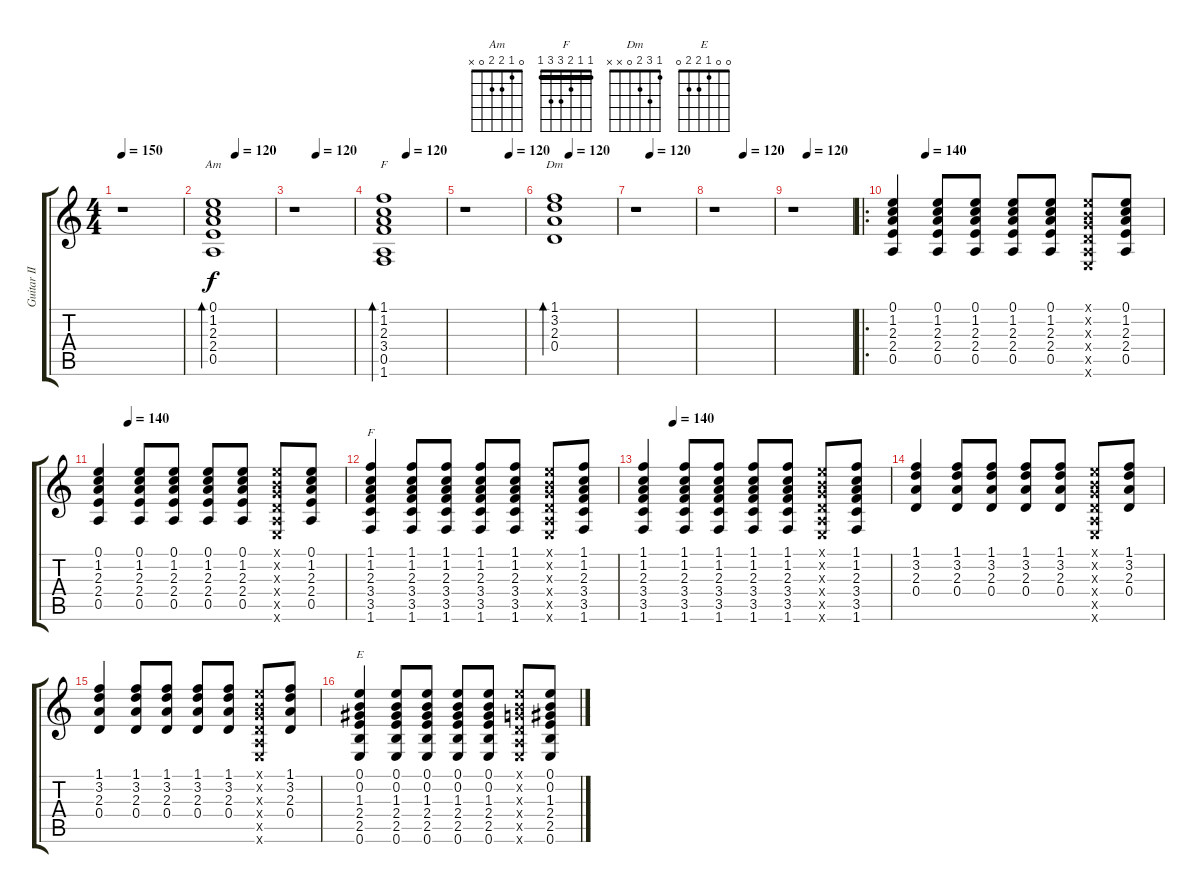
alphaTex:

\track ("Guitar II" "Guitar II") {instrument acousticguitarnylon}
\staff {score tabs}
\tuning (E4 B3 G3 D3 A2 E2) {hide}
\chord ("Am" 0 1 2 2 0 x)
\chord ("F" 1 1 2 3 0 1) {barre 1}
\chord ("Dm" 1 3 2 0 x x)
\chord ("F" 1 1 2 3 3 1) {barre 1}
\chord ("E" 0 0 1 2 2 0)
\ts (4 4)
\tempo 150
\tempo 120
\tempo 150
\clef g2
\ks c
r.1{dy f instrument acousticguitarnylon} |
\tempo (120 0.375)
(0.1 1.2 2.3 2.4 0.5).1{bd 240 ch "Am"} |
\tempo (120 0.375)
r.1 |
\tempo (120 0.375)
(1.1 1.2 2.3 3.4 0.5 1.6).1{bd 240 ch "F"} |
\tempo (120 0.75)
r.1 |
\tempo (120 0.25)
(1.1 3.2 2.3 0.4).1{bd 240 ch "Dm"} |
\tempo (120 0.25)
r.1 |
\tempo (120 0.5)
r.1 |
\tempo (120 0.25)
r.1 |
\ro
\tempo (140 0.125)
(0.1 1.2 2.3 2.4 0.5).4 (0.1 1.2 2.3 2.4 0.5).8 (0.1 1.2 2.3 2.4 0.5).8 (0.1 1.2 2.3 2.4 0.5).8 (0.1 1.2 2.3 2.4 0.5).8 (0.1{x} 0.2{x} 0.3{x} 0.4{x} 0.5{x} 0.6{x}).8 (0.1 1.2 2.3 2.4 0.5).8 |
\tempo (140 0.125)
(0.1 1.2 2.3 2.4 0.5).4 (0.1 1.2 2.3 2.4 0.5).8 (0.1 1.2 2.3 2.4 0.5).8 (0.1 1.2 2.3 2.4 0.5).8 (0.1 1.2 2.3 2.4 0.5).8 (0.1{x} 0.2{x} 0.3{x} 0.4{x} 0.5{x} 0.6{x}).8 (0.1 1.2 2.3 2.4 0.5).8 |
(1.1 1.2 2.3 3.4 3.5 1.6).4{ch "F"} (1.1 1.2 2.3 3.4 3.5 1.6).8 (1.1 1.2 2.3 3.4 3.5 1.6).8 (1.1 1.2 2.3 3.4 3.5 1.6).8 (1.1 1.2 2.3 3.4 3.5 1.6).8 (0.1{x} 0.2{x} 0.3{x} 0.4{x} 0.5{x} 0.6{x}).8 (1.1 1.2 2.3 3.4 3.5 1.6).8 |
\tempo (140 0.125)
(1.1 1.2 2.3 3.4 3.5 1.6).4 (1.1 1.2 2.3 3.4 3.5 1.6).8 (1.1 1.2 2.3 3.4 3.5 1.6).8 (1.1 1.2 2.3 3.4 3.5 1.6).8 (1.1 1.2 2.3 3.4 3.5 1.6).8 (0.1{x} 0.2{x} 0.3{x} 0.4{x} 0.5{x} 0.6{x}).8 (1.1 1.2 2.3 3.4 3.5 1.6).8 |
(1.1 3.2 2.3 0.4).4 (1.1 3.2 2.3 0.4).8 (1.1 3.2 2.3 0.4).8 (1.1 3.2 2.3 0.4).8 (1.1 3.2 2.3 0.4).8 (0.1{x} 0.2{x} 0.3{x} 0.4{x} 0.5{x} 0.6{x}).8 (1.1 3.2 2.3 0.4).8 |
(1.1 3.2 2.3 0.4).4 (1.1 3.2 2.3 0.4).8 (1.1 3.2 2.3 0.4).8 (1.1 3.2 2.3 0.4).8 (1.1 3.2 2.3 0.4).8 (0.1{x} 0.2{x} 0.3{x} 0.4{x} 0.5{x} 0.6{x}).8 (1.1 3.2 2.3 0.4).8 |
(0.1 0.2 1.3 2.4 2.5 0.6).4{ch "E"} (0.1 0.2 1.3 2.4 2.5 0.6).8 (0.1 0.2 1.3 2.4 2.5 0.6).8 (0.1 0.2 1.3 2.4 2.5 0.6).8 (0.1 0.2 1.3 2.4 2.5 0.6).8 (0.1{x} 0.2{x} 0.3{x} 0.4{x} 0.5{x} 0.6{x}).8 (0.1 0.2 1.3 2.4 2.5 0.6).8
